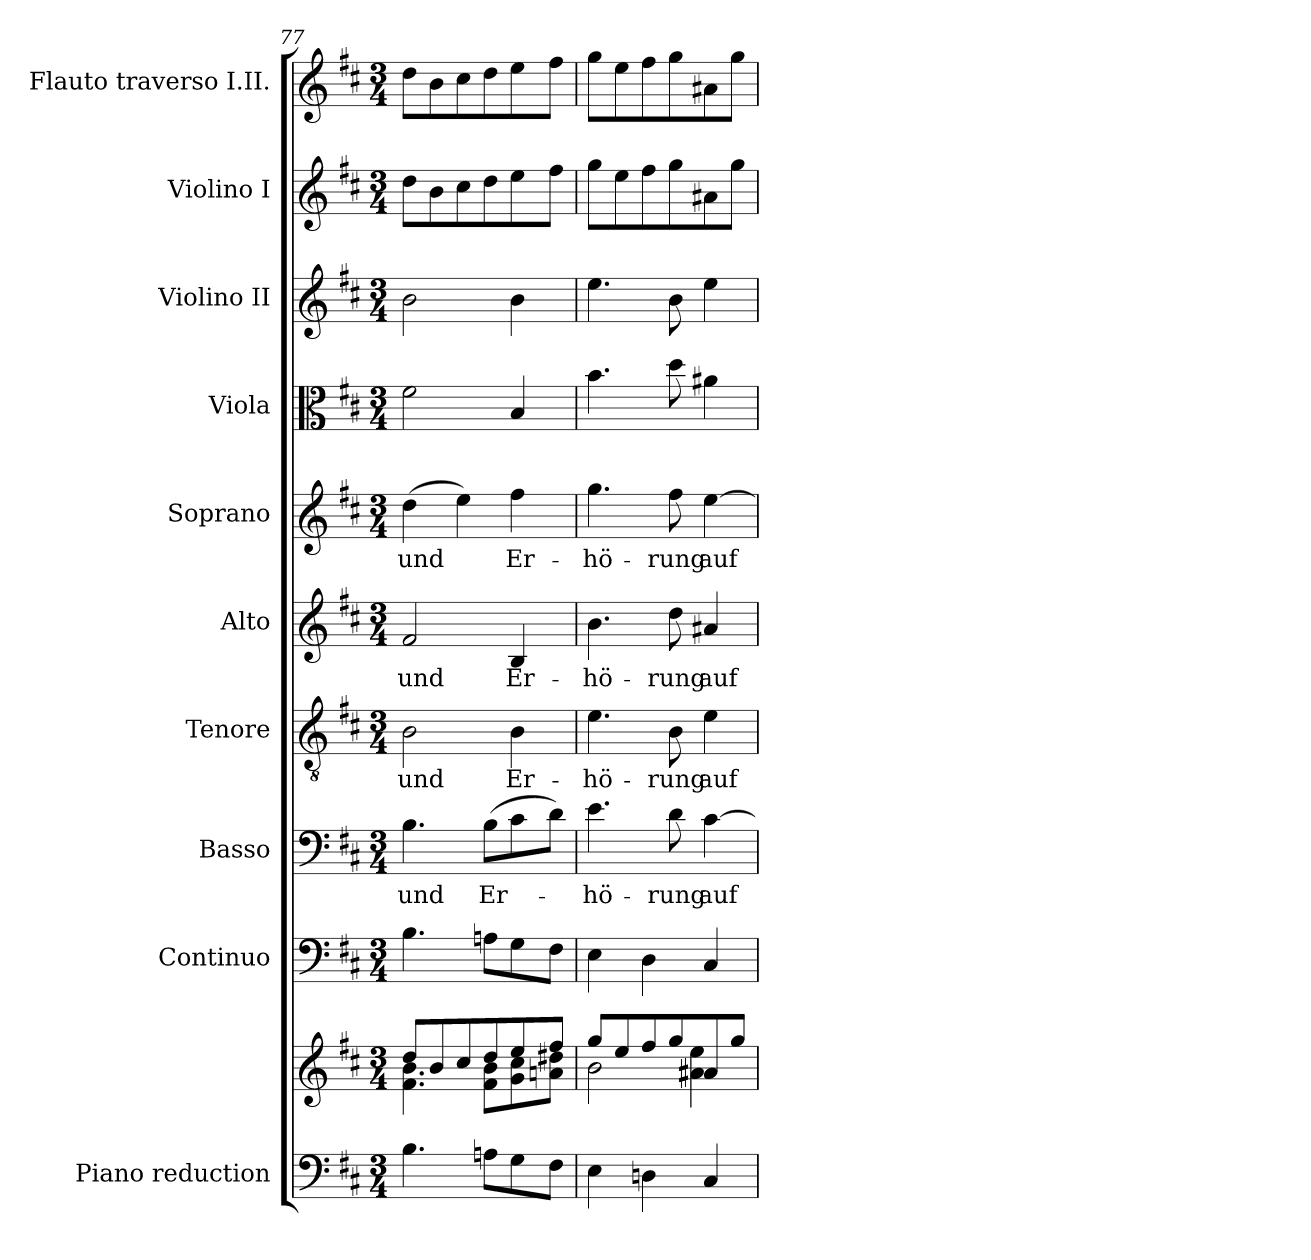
**kern	**kern	**kern	**kern	**text	**kern	**text	**kern	**text	**kern	**text	**kern	**kern	**kern	**kern
*part10	*part10	*part9	*part8	*part8	*part7	*part7	*part6	*part6	*part5	*part5	*part4	*part3	*part2	*part1
*staff11	*staff10	*staff9	*staff8	*staff8	*staff7	*staff7	*staff6	*staff6	*staff5	*staff5	*staff4	*staff3	*staff2	*staff1
*I"Piano reduction	*	*I"Continuo	*I"Basso	*	*I"Tenore	*	*I"Alto	*	*I"Soprano	*	*I"Viola	*I"Violino II	*I"Violino I	*I"Flauto traverso I.II.
*I'Pno	*	*	*	*	*	*	*	*	*	*	*I'Vla	*I'Vln	*I'Vln	*I'Fl
*clefF4	*clefG2	*clefF4	*clefF4	*	*clefGv2	*	*clefG2	*	*clefG2	*	*clefC3	*clefG2	*clefG2	*clefG2
*k[f#c#]	*k[f#c#]	*k[f#c#]	*k[f#c#]	*	*k[f#c#]	*	*k[f#c#]	*	*k[f#c#]	*	*k[f#c#]	*k[f#c#]	*k[f#c#]	*k[f#c#]
*M3/4	*M3/4	*M3/4	*M3/4	*	*M3/4	*	*M3/4	*	*M3/4	*	*M3/4	*M3/4	*M3/4	*M3/4
=77	=77	=77	=77	=77	=77	=77	=77	=77	=77	=77	=77	=77	=77	=77
*	*^	*	*	*	*	*	*	*	*	*	*	*	*	*
!	!	!	!	!	!LO:LY:b	!	!LO:LY:b	!	!LO:LY:b	!	!LO:LY:b	!	!	!	!
4.B\	8dd/L	4.f#\ 4.b\	4.B\	4.B\	und	2B\	und	2f#/	und	(>4dd\	und	2f#\	2b\	8dd\L	8dd\L
.	8b/	.	.	.	.	.	.	.	.	.	.	.	.	8b\	8b\
.	8cc#/	.	.	.	.	.	.	.	.	4ee\)	.	.	.	8cc#\	8cc#\
!	!	!	!	!	!LO:LY:b	!	!	!	!	!	!	!	!	!	!
8An\L	8dd/	8f#\ 8b\L	8An\L	(>8B\L	Er-	.	.	.	.	.	.	.	.	8dd\	8dd\
!	!	!	!	!	!	!	!LO:LY:b	!	!LO:LY:b	!	!LO:LY:b	!	!	!	!
8G\	8ee/	8g\ 8cc#\	8G\	8c#\	.	4B\	Er-	4B/	Er-	4ff#\	Er-	4B/	4b\	8ee\	8ee\
8F#\J	8ff#/J	8an\ 8dd#X\J	8F#\J	8d\J)	.	.	.	.	.	.	.	.	.	8ff#\J	8ff#\J
=78	=78	=78	=78	=78	=78	=78	=78	=78	=78	=78	=78	=78	=78	=78	=78
!	!	!	!	!	!LO:LY:b	!	!LO:LY:b	!	!LO:LY:b	!	!LO:LY:b	!	!	!	!
4E\	8gg/L	2b\	4E\	4.e\	-hö-	4.e\	-hö-	4.b\	-hö-	4.gg\	-hö-	4.b\	4.ee\	8gg\L	8gg\L
.	8ee/	.	.	.	.	.	.	.	.	.	.	.	.	8ee\	8ee\
4Dn\	8ff#/	.	4D\	.	.	.	.	.	.	.	.	.	.	8ff#\	8ff#\
!	!	!	!	!	!LO:LY:b	!	!LO:LY:b	!	!LO:LY:b	!	!LO:LY:b	!	!	!	!
.	8gg/	.	.	8d\	-rung	8B\	-rung	8dd\	-rung	8ff#\	-rung	8dd\	8b\	8gg\	8gg\
!	!	!	!	!	!LO:LY:b	!	!LO:LY:b	!	!LO:LY:b	!	!LO:LY:b	!	!	!	!
4C#/	8a#X/	4a#\ 4ee\	4C#/	[4c#\	auf	4e\	auf	4a#X/	auf	[4ee\	auf	4a#X\	4ee\	8a#X\	8a#X\
.	8gg/J	.	.	.	.	.	.	.	.	.	.	.	.	8gg\J	8gg\J
*	*v	*v	*	*	*	*	*	*	*	*	*	*	*	*	*
=	=	=	=	=	=	=	=	=	=	=	=	=	=	=
*-	*-	*-	*-	*-	*-	*-	*-	*-	*-	*-	*-	*-	*-	*-
